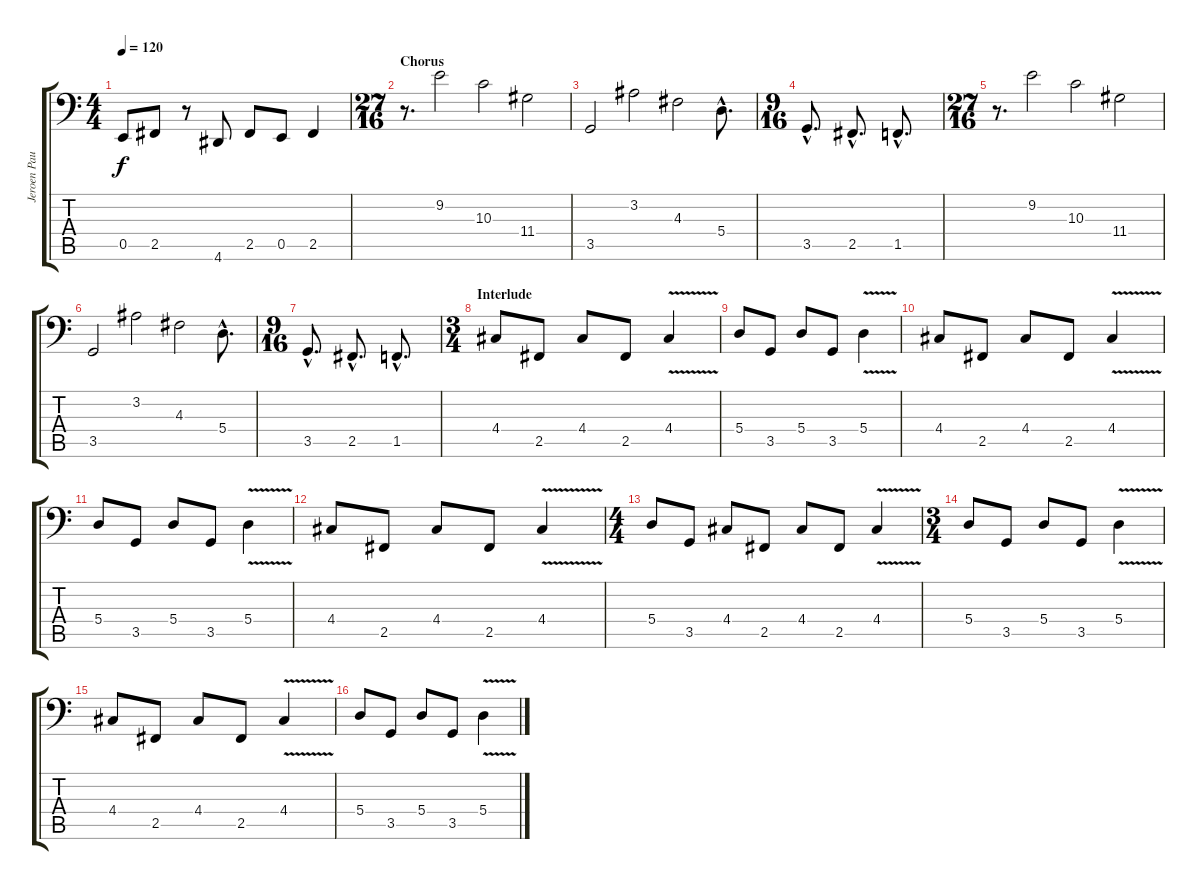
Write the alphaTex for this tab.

\track ("Jeroen Paul Thesseling" "Jeroen Pau") {instrument electricbasspick}
\staff {score tabs}
\tuning (C3 G2 D2 A1 E1 B0) {hide}
\ts (4 4)
\tempo 120
\clef f4
\ks c
0.5.8{dy f} 2.5.8 r.8 4.6.8 2.5.8 0.5.8 2.5.4 |
\ts (27 16)
\section ("" "Chorus")
r.8{d} 9.2.2 10.3.2 11.4.2 |
3.5.2 3.2.2 4.3.2 5.4{hac}.8{d} |
\ts (9 16)
3.5{hac}.8{d} 2.5{hac}.8{d} 1.5{hac}.8{d} |
\ts (27 16)
r.8{d} 9.2.2 10.3.2 11.4.2 |
3.5.2 3.2.2 4.3.2 5.4{hac}.8{d} |
\ts (9 16)
3.5{hac}.8{d} 2.5{hac}.8{d} 1.5{hac}.8{d} |
\ts (3 4)
\section ("" "Interlude")
4.4.8 2.5.8 4.4.8 2.5.8 4.4{v}.4 |
5.4.8 3.5.8 5.4.8 3.5.8 5.4{v}.4 |
4.4.8 2.5.8 4.4.8 2.5.8 4.4{v}.4 |
5.4.8 3.5.8 5.4.8 3.5.8 5.4{v}.4 |
4.4.8 2.5.8 4.4.8 2.5.8 4.4{v}.4 |
\ts (4 4)
5.4.8 3.5.8 4.4.8 2.5.8 4.4.8 2.5.8 4.4{v}.4 |
\ts (3 4)
5.4.8 3.5.8 5.4.8 3.5.8 5.4{v}.4 |
4.4.8 2.5.8 4.4.8 2.5.8 4.4{v}.4 |
5.4.8 3.5.8 5.4.8 3.5.8 5.4{v}.4
